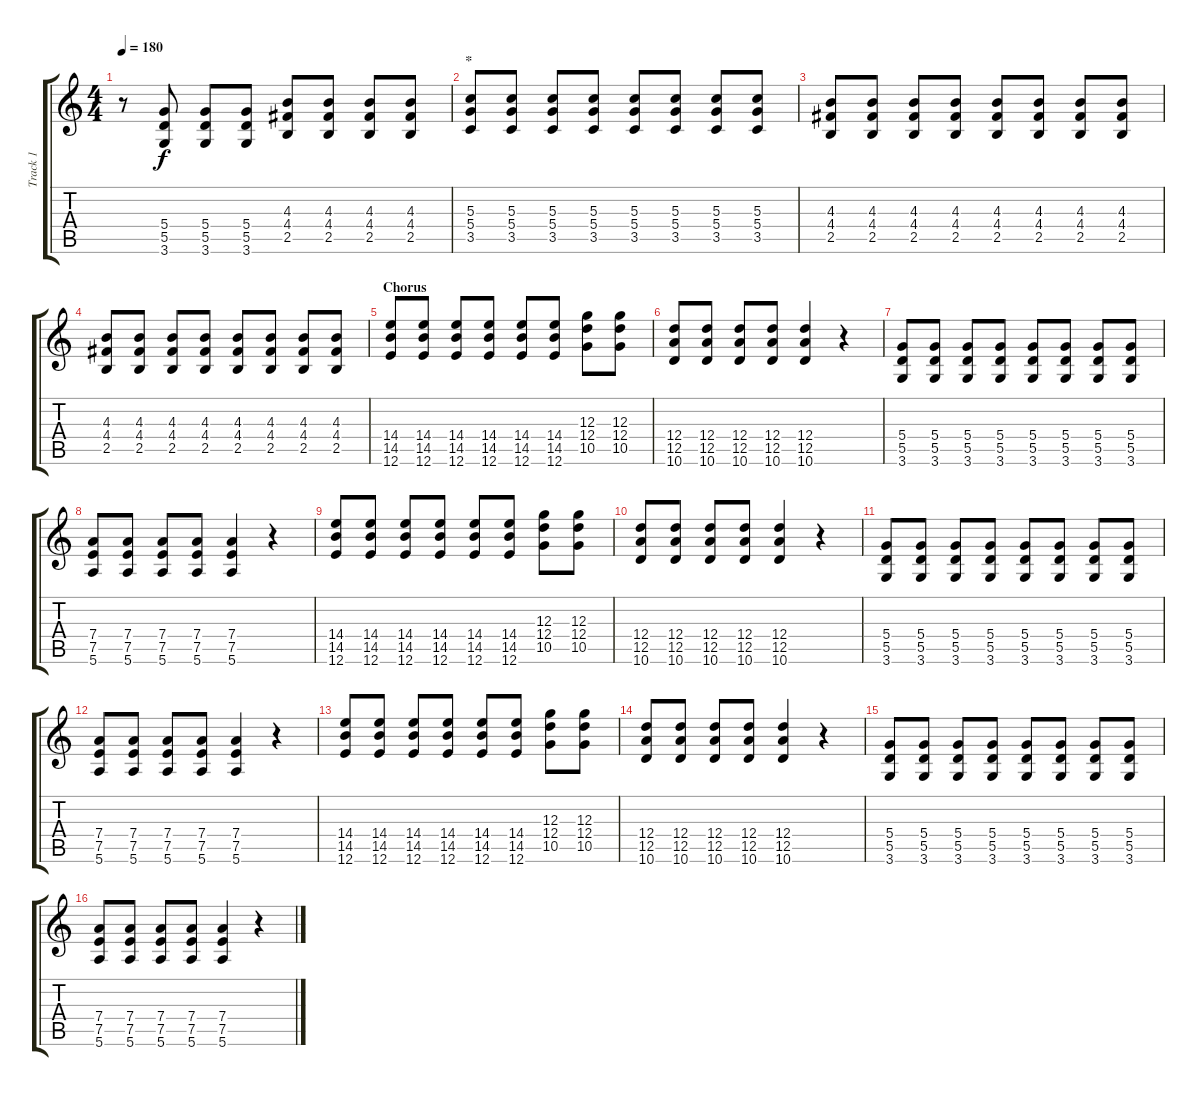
\track ("Track 1" "Track 1") {instrument electricguitarclean}
\staff {score tabs}
\tuning (E4 B3 G3 D3 A2 E2) {hide}
\ts (4 4)
\tempo 180
\clef g2
\ks c
r.8{dy f} (5.4 5.5 3.6).8 (5.4 5.5 3.6).8 (5.4 5.5 3.6).8 (4.3 4.4 2.5).8 (4.3 4.4 2.5).8 (4.3 4.4 2.5).8 (4.3 4.4 2.5).8 |
\section ("" "*")
(5.3 5.4 3.5).8 (5.3 5.4 3.5).8 (5.3 5.4 3.5).8 (5.3 5.4 3.5).8 (5.3 5.4 3.5).8 (5.3 5.4 3.5).8 (5.3 5.4 3.5).8 (5.3 5.4 3.5).8 |
(4.3 4.4 2.5).8 (4.3 4.4 2.5).8 (4.3 4.4 2.5).8 (4.3 4.4 2.5).8 (4.3 4.4 2.5).8 (4.3 4.4 2.5).8 (4.3 4.4 2.5).8 (4.3 4.4 2.5).8 |
(4.3 4.4 2.5).8 (4.3 4.4 2.5).8 (4.3 4.4 2.5).8 (4.3 4.4 2.5).8 (4.3 4.4 2.5).8 (4.3 4.4 2.5).8 (4.3 4.4 2.5).8 (4.3 4.4 2.5).8 |
\section ("" "Chorus")
(14.4 14.5 12.6).8 (14.4 14.5 12.6).8 (14.4 14.5 12.6).8 (14.4 14.5 12.6).8 (14.4 14.5 12.6).8 (14.4 14.5 12.6).8 (12.3 12.4 10.5).8 (12.3 12.4 10.5).8 |
(12.4 12.5 10.6).8 (12.4 12.5 10.6).8 (12.4 12.5 10.6).8 (12.4 12.5 10.6).8 (12.4 12.5 10.6).4 r.4 |
(5.4 5.5 3.6).8 (5.4 5.5 3.6).8 (5.4 5.5 3.6).8 (5.4 5.5 3.6).8 (5.4 5.5 3.6).8 (5.4 5.5 3.6).8 (5.4 5.5 3.6).8 (5.4 5.5 3.6).8 |
(7.4 7.5 5.6).8 (7.4 7.5 5.6).8 (7.4 7.5 5.6).8 (7.4 7.5 5.6).8 (7.4 7.5 5.6).4 r.4 |
(14.4 14.5 12.6).8 (14.4 14.5 12.6).8 (14.4 14.5 12.6).8 (14.4 14.5 12.6).8 (14.4 14.5 12.6).8 (14.4 14.5 12.6).8 (12.3 12.4 10.5).8 (12.3 12.4 10.5).8 |
(12.4 12.5 10.6).8 (12.4 12.5 10.6).8 (12.4 12.5 10.6).8 (12.4 12.5 10.6).8 (12.4 12.5 10.6).4 r.4 |
(5.4 5.5 3.6).8 (5.4 5.5 3.6).8 (5.4 5.5 3.6).8 (5.4 5.5 3.6).8 (5.4 5.5 3.6).8 (5.4 5.5 3.6).8 (5.4 5.5 3.6).8 (5.4 5.5 3.6).8 |
(7.4 7.5 5.6).8 (7.4 7.5 5.6).8 (7.4 7.5 5.6).8 (7.4 7.5 5.6).8 (7.4 7.5 5.6).4 r.4 |
(14.4 14.5 12.6).8 (14.4 14.5 12.6).8 (14.4 14.5 12.6).8 (14.4 14.5 12.6).8 (14.4 14.5 12.6).8 (14.4 14.5 12.6).8 (12.3 12.4 10.5).8 (12.3 12.4 10.5).8 |
(12.4 12.5 10.6).8 (12.4 12.5 10.6).8 (12.4 12.5 10.6).8 (12.4 12.5 10.6).8 (12.4 12.5 10.6).4 r.4 |
(5.4 5.5 3.6).8 (5.4 5.5 3.6).8 (5.4 5.5 3.6).8 (5.4 5.5 3.6).8 (5.4 5.5 3.6).8 (5.4 5.5 3.6).8 (5.4 5.5 3.6).8 (5.4 5.5 3.6).8 |
(7.4 7.5 5.6).8 (7.4 7.5 5.6).8 (7.4 7.5 5.6).8 (7.4 7.5 5.6).8 (7.4 7.5 5.6).4 r.4
